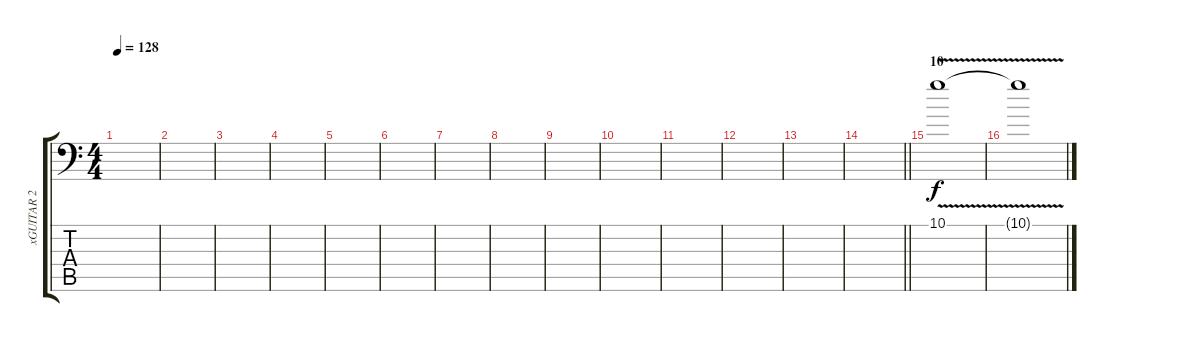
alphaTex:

\track ("xGUITAR 2" "xGUITAR 2") {instrument distortionguitar}
\staff {score tabs}
\tuning (A3 E3 C3 G2 D2 G1) {hide}
\ts (4 4)
\tempo 128
\clef f4
\ks c
|
|
|
|
|
|
|
|
|
|
|
|
|
\barLineRight lightlight
|
\section ("" "10")
10.1{v}.1 |
10.1{t}.1
